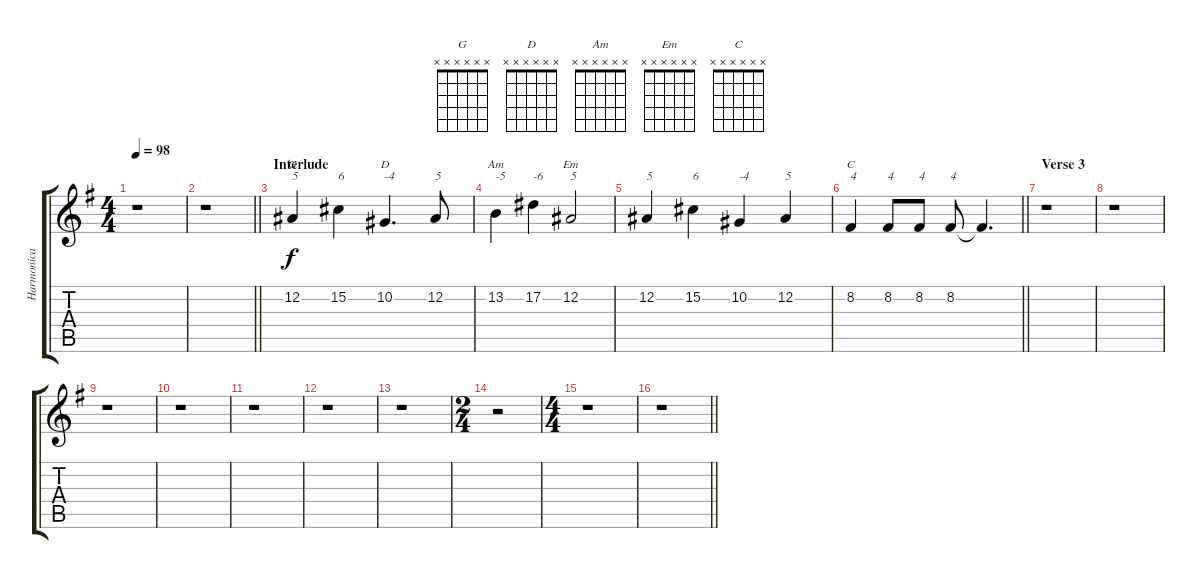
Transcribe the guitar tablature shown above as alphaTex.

\track ("Harmonica" "Harmonica") {instrument harmonica}
\staff {score tabs}
\tuning (Eb4 Bb3 Gb3 Db3 Ab2 Eb2) {hide}
\chord ("G" x x x x x x)
\chord ("D" x x x x x x)
\chord ("Am" x x x x x x)
\chord ("Em" x x x x x x)
\chord ("C" x x x x x x)
\ts (4 4)
\tempo 98
\clef g2
\ks g
r.1{dy f} |
\barLineRight lightlight
r.1 |
\section ("" "Interlude")
12.2.4{ch "G" txt "5"} 15.2.4{txt "6"} 10.2.4{d ch "D" txt "-4"} 12.2.8{txt "5"} |
13.2.4{ch "Am" txt "-5"} 17.2.4{txt "-6"} 12.2.2{ch "Em" txt "5"} |
12.2.4{txt "5"} 15.2.4{txt "6"} 10.2.4{txt "-4"} 12.2.4{txt "5"} |
\barLineRight lightlight
8.2.4{ch "C" txt "4"} 8.2.8{txt "4"} 8.2.8{txt "4"} 8.2.8{txt "4"} 8.2{t}.4{d} |
\section ("" "Verse 3")
r.1 |
r.1 |
r.1 |
r.1 |
r.1 |
r.1 |
r.1 |
\ts (2 4)
r.2 |
\ts (4 4)
r.1 |
\barLineRight lightlight
r.1
